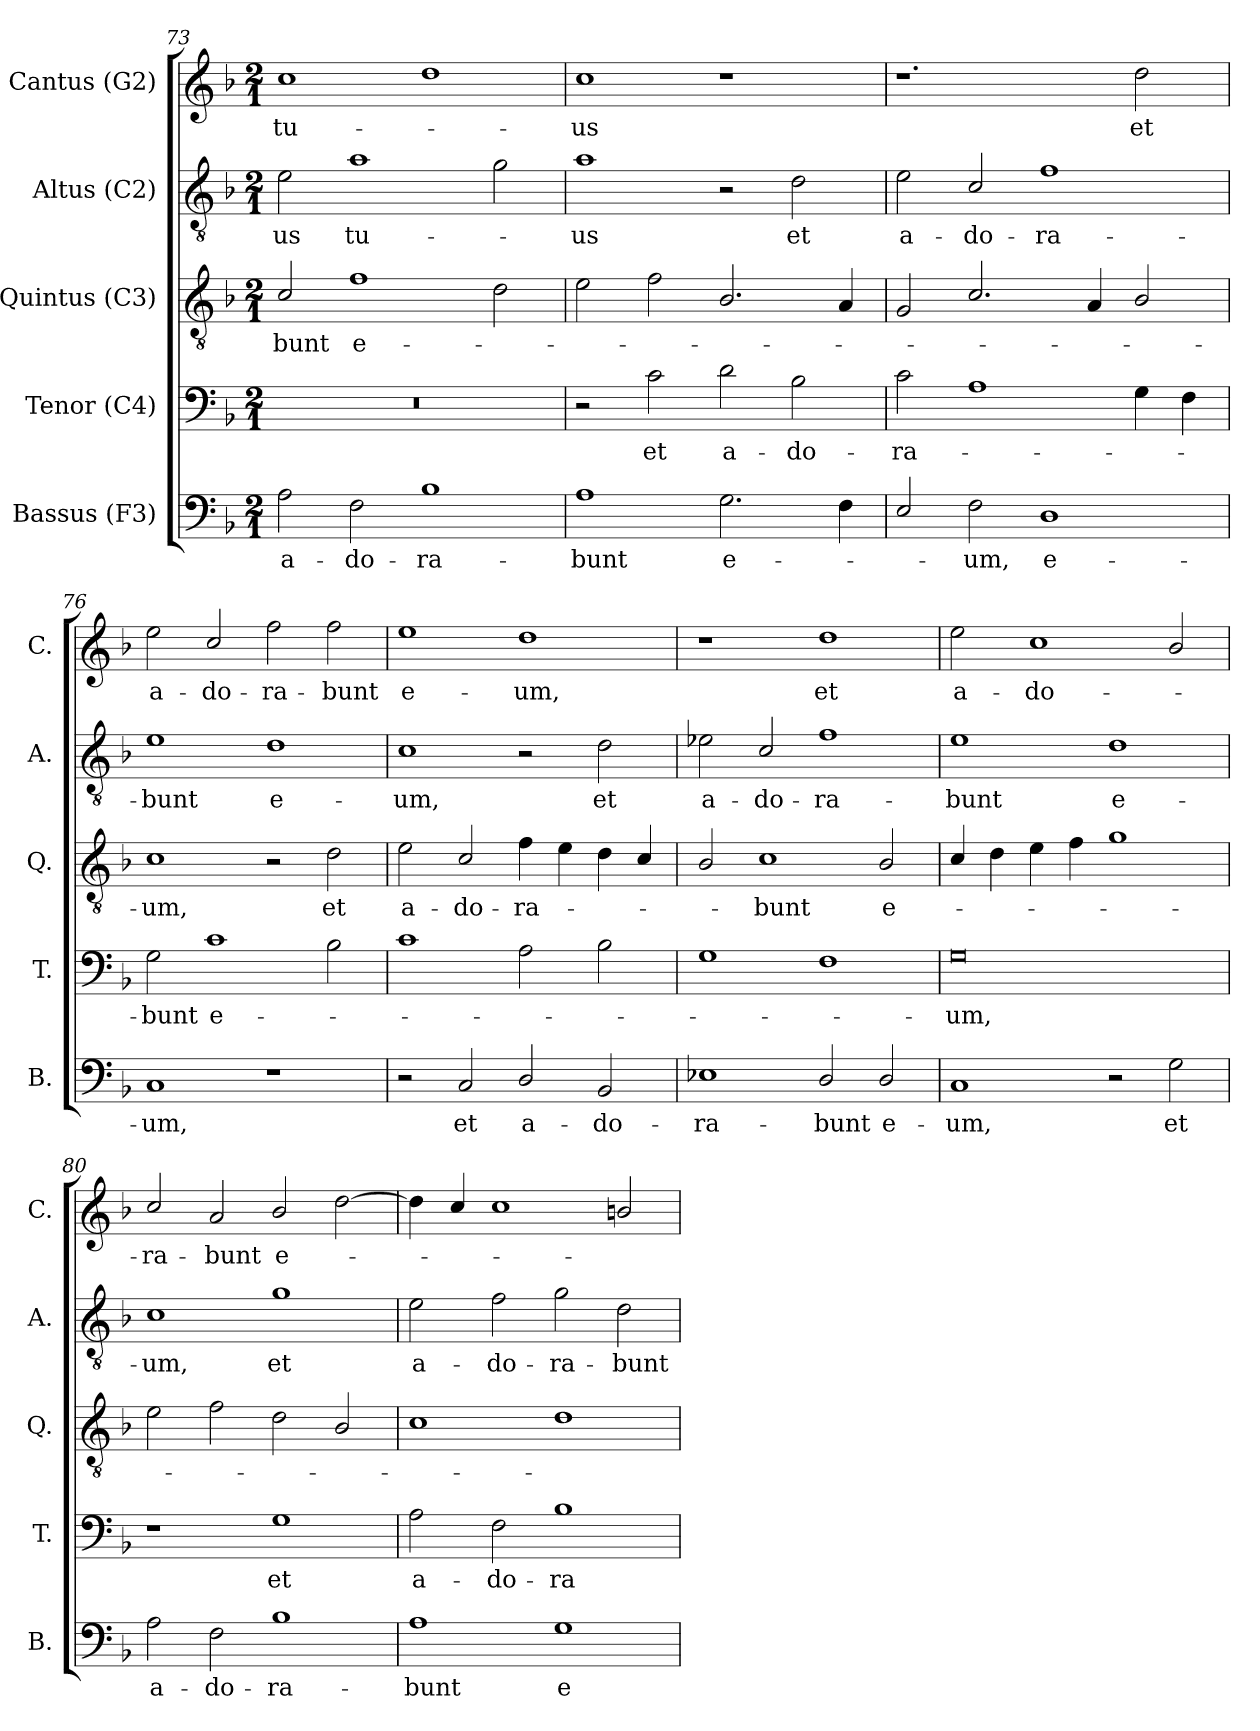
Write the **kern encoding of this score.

**kern	**text	**kern	**text	**kern	**text	**kern	**text	**kern	**text
*part5	*part5	*part4	*part4	*part3	*part3	*part2	*part2	*part1	*part1
*staff5	*staff5	*staff4	*staff4	*staff3	*staff3	*staff2	*staff2	*staff1	*staff1
*I"Bassus (F3)	*	*I"Tenor (C4)	*	*I"Quintus (C3)	*	*I"Altus (C2)	*	*I"Cantus (G2)	*
*I'B.	*	*I'T.	*	*I'Q.	*	*I'A.	*	*I'C.	*
*clefF4	*	*clefF4	*	*clefGv2	*	*clefGv2	*	*clefG2	*
*	*	*ITrd7c12	*	*ITrd7c12	*	*ITrd7c12	*	*	*
*k[b-]	*	*k[b-]	*	*k[b-]	*	*k[b-]	*	*k[b-]	*
*F:	*	*F:	*	*F:	*	*F:	*	*F:	*
*M2/1	*	*M2/1	*	*M2/1	*	*M2/1	*	*M2/1	*
=73	=73	=73	=73	=73	=73	=73	=73	=73	=73
2A\	a-	0r	.	2C/	-bunt	2E\	-us	1cc	tu-
2F\	-do-	.	.	1F	e-	1A	tu-	.	.
1B-	-ra-	.	.	.	.	.	.	1dd	.
.	.	.	.	2D\	.	2G\	.	.	.
=74	=74	=74	=74	=74	=74	=74	=74	=74	=74
1A	-bunt	2r	.	2E\	.	1A	-us	1cc	-us
.	.	2C\	et	2F\	.	.	.	.	.
2.G\	e-	2D\	a-	2.BB-/	.	2r	.	1r	.
.	.	2BB-\	-do-	.	.	2D\	et	.	.
4F\	.	.	.	4AA/	.	.	.	.	.
=75	=75	=75	=75	=75	=75	=75	=75	=75	=75
2E/	.	2C\	-ra-	2GG/	.	2E\	a-	1.r	.
2F\	-um,	1AA	.	2.C/	.	2C/	-do-	.	.
1D	e-	.	.	.	.	1F	-ra-	.	.
.	.	.	.	4AA/	.	.	.	.	.
.	.	4GG\	.	2BB-/	.	.	.	2dd\	et
.	.	4FF\	.	.	.	.	.	.	.
=76	=76	=76	=76	=76	=76	=76	=76	=76	=76
1C	-um,	2GG\	-bunt	1C	-um,	1E	-bunt	2ee\	a-
.	.	1C	e-	.	.	.	.	2cc/	-do-
1r	.	.	.	2r	.	1D	e-	2ff\	-ra-
.	.	2BB-\	.	2D\	et	.	.	2ff\	-bunt
=77	=77	=77	=77	=77	=77	=77	=77	=77	=77
2r	.	1C	.	2E\	a-	1C	-um,	1ee	e-
2C/	et	.	.	2C/	-do-	.	.	.	.
2D/	a-	2AA\	.	4F\	-ra-	2r	.	1dd	-um,
.	.	.	.	4E\	.	.	.	.	.
2BB-/	-do-	2BB-\	.	4D\	.	2D\	et	.	.
.	.	.	.	4C/	.	.	.	.	.
=78	=78	=78	=78	=78	=78	=78	=78	=78	=78
1E-X	-ra-	1GG	.	2BB-/	.	2E-X\	a-	1r	.
.	.	.	.	1C	-bunt	2C/	-do-	.	.
2D/	-bunt	1FF	.	.	.	1F	-ra-	1dd	et
2D/	e-	.	.	2BB-/	e-	.	.	.	.
=79	=79	=79	=79	=79	=79	=79	=79	=79	=79
1C	-um,	0GG	-um,	4C/	.	1E	-bunt	2ee\	a-
.	.	.	.	4D\	.	.	.	.	.
.	.	.	.	4E\	.	.	.	1cc	-do-
.	.	.	.	4F\	.	.	.	.	.
2r	.	.	.	1G	.	1D	e-	.	.
2G\	et	.	.	.	.	.	.	2b-/	.
=80	=80	=80	=80	=80	=80	=80	=80	=80	=80
2A\	a-	1r	.	2E\	.	1C	-um,	2cc/	-ra-
2F\	-do-	.	.	2F\	.	.	.	2a/	-bunt
1B-	-ra-	1GG	et	2D\	.	1G	et	2b-/	e-
.	.	.	.	2BB-/	.	.	.	[2dd\	.
=81	=81	=81	=81	=81	=81	=81	=81	=81	=81
1A	-bunt	2AA\	a-	1C	.	2E\	a-	4dd\]	.
.	.	.	.	.	.	.	.	4cc/	.
.	.	2FF\	-do-	.	.	2F\	-do-	1cc	.
1G	e-	1BB-	-ra-	1D	.	2G\	-ra-	.	.
.	.	.	.	.	.	2D\	-bunt	2bn/	.
=	=	=	=	=	=	=	=	=	=
*-	*-	*-	*-	*-	*-	*-	*-	*-	*-
